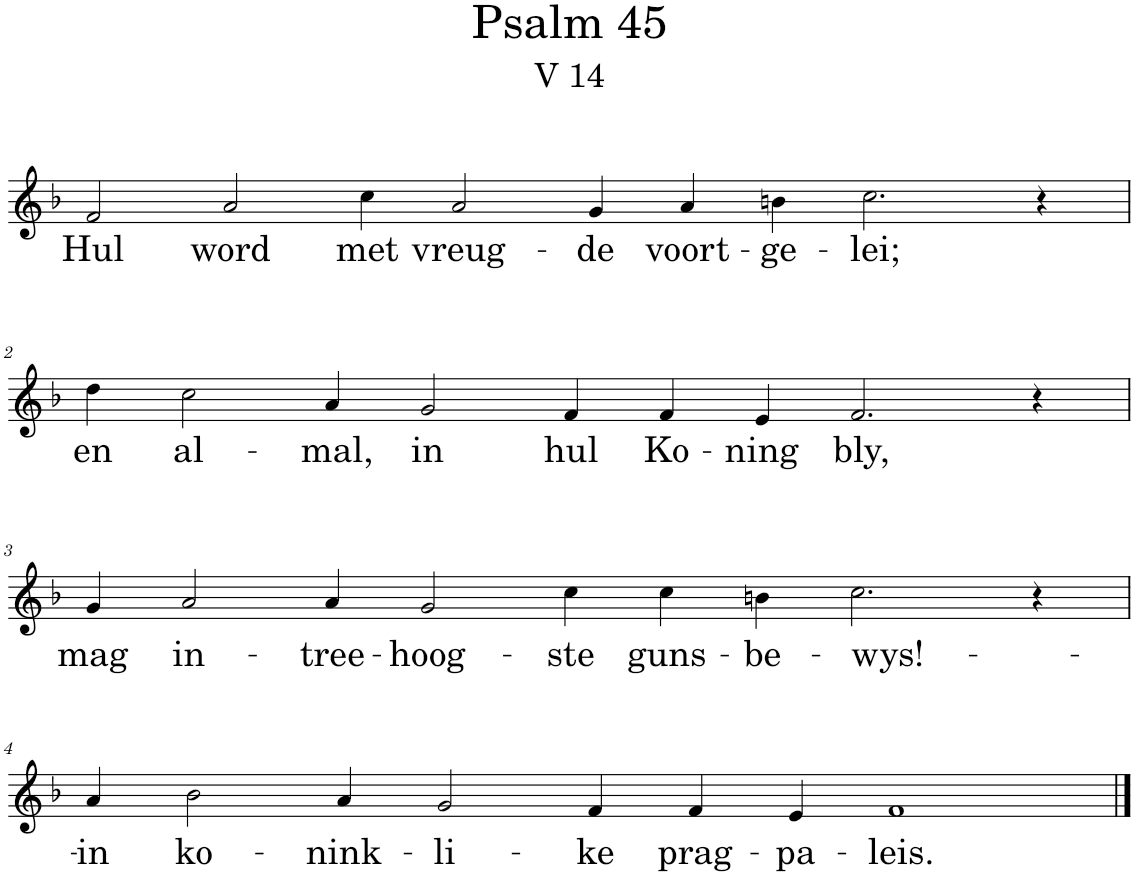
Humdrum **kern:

**kern	**text
*part1	*part1
*staff1	*staff1
*I"Pipe Organ	*
*I'Org.	*
*clefG2	*
*k[b-]	*
*M14/4	*
=1	=1
!	!LO:LY:b
2f/	Hul
!	!LO:LY:b
2a/	word
!	!LO:LY:b
4cc\	met
!	!LO:LY:b
2a/	vreug-
!	!LO:LY:b
4g/	-de
!	!LO:LY:b
4a/	voort-
!	!LO:LY:b
4bn\	-ge-
!	!LO:LY:b
2.cc\	-lei;
4r	.
!!LO:LB:g=z
=2	=2
*M13/4	*
!	!LO:LY:b
4dd\	en
!	!LO:LY:b
2cc\	al-
!	!LO:LY:b
4a/	-mal,
!	!LO:LY:b
2g/	in
!	!LO:LY:b
4f/	hul
!	!LO:LY:b
4f/	Ko-
!	!LO:LY:b
4e/	-ning
!	!LO:LY:b
2.f/	bly,
4r	.
!!LO:LB:g=z
=3	=3
!	!LO:LY:b
4g/	mag
!	!LO:LY:b
2a/	in-
!	!LO:LY:b
4a/	-tree-
!	!LO:LY:b
2g/	-hoog-
!	!LO:LY:b
4cc\	-ste
!	!LO:LY:b
4cc\	guns-
!	!LO:LY:b
4bn\	-be-
!	!LO:LY:b
2.cc\	-wys!-
4r	.
!!LO:LB:g=z
=4	=4
!	!LO:LY:b
4a/	-in
!	!LO:LY:b
2b-\	ko-
!	!LO:LY:b
4a/	-nink-
!	!LO:LY:b
2g/	-li-
!	!LO:LY:b
4f/	-ke
!	!LO:LY:b
4f/	prag-
!	!LO:LY:b
4e/	-pa-
!	!LO:LY:b
1f	-leis.
==	==
*-	*-
